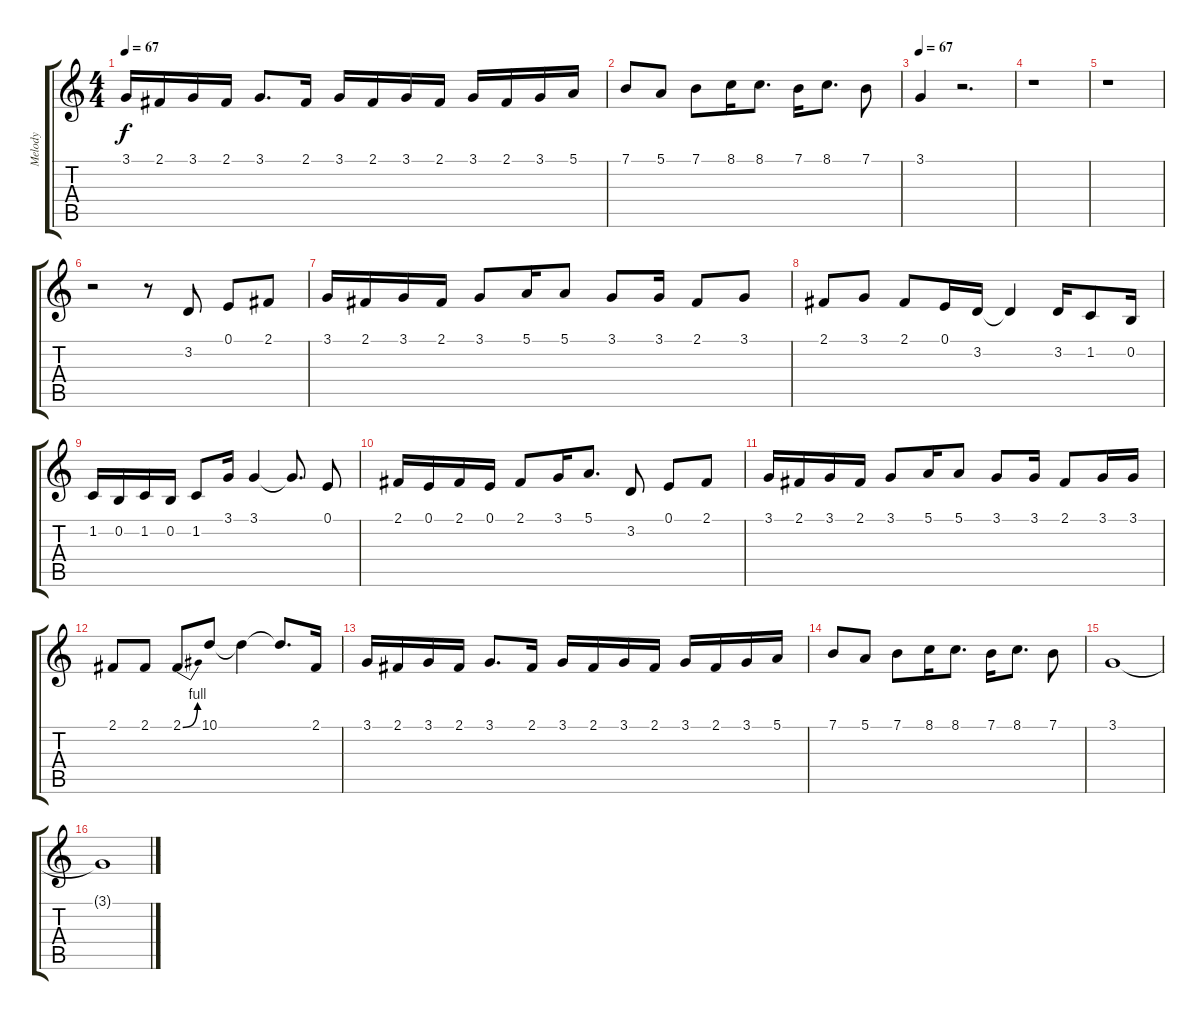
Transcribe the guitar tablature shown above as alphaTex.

\track ("Melody" "Melody") {instrument oboe}
\staff {score tabs}
\tuning (E4 B3 G3 D3 A2 E2) {hide}
\ts (4 4)
\tempo 67
\clef g2
\ks c
3.1.16{dy f} 2.1.16 3.1.16 2.1.16 3.1.8{d} 2.1.16 3.1.16 2.1.16 3.1.16 2.1.16 3.1.16 2.1.16 3.1.16 5.1.16 |
7.1.8 5.1.8 7.1.8 8.1.16 8.1.8{d} 7.1.16 8.1.8{d} 7.1.8 |
\tempo 67
3.1.4 r.2{d} |
r.1 |
r.1 |
r.2 r.8 3.2.8{instrument oboe} 0.1.8 2.1.8 |
3.1.16 2.1.16 3.1.16 2.1.16 3.1.8 5.1.16 5.1.8 3.1.8 3.1.16 2.1.8 3.1.8 |
2.1.8 3.1.8 2.1.8 0.1.16 3.2.16 3.2{t}.4 3.2.16 1.2.8 0.2.16 |
1.2.16 0.2.16 1.2.16 0.2.16 1.2.8 3.1.16 3.1.4 3.1{t}.8{d} 0.1.8 |
2.1.16 0.1.16 2.1.16 0.1.16 2.1.8 3.1.16 5.1.8{d} 3.2.8 0.1.8 2.1.8 |
3.1.16 2.1.16 3.1.16 2.1.16 3.1.8 5.1.16 5.1.8 3.1.8 3.1.16 2.1.8 3.1.16 3.1.16 |
2.1.8 2.1.8 2.1{be (bend 0 0 60 4)}.8 10.1.8 10.1{t}.4 10.1{t}.8{d} 2.1.16 |
3.1.16 2.1.16 3.1.16 2.1.16 3.1.8{d} 2.1.16 3.1.16 2.1.16 3.1.16 2.1.16 3.1.16 2.1.16 3.1.16 5.1.16 |
7.1.8 5.1.8 7.1.8 8.1.16 8.1.8{d} 7.1.16 8.1.8{d} 7.1.8 |
3.1.1{volume 1} |
3.1{t}.1
